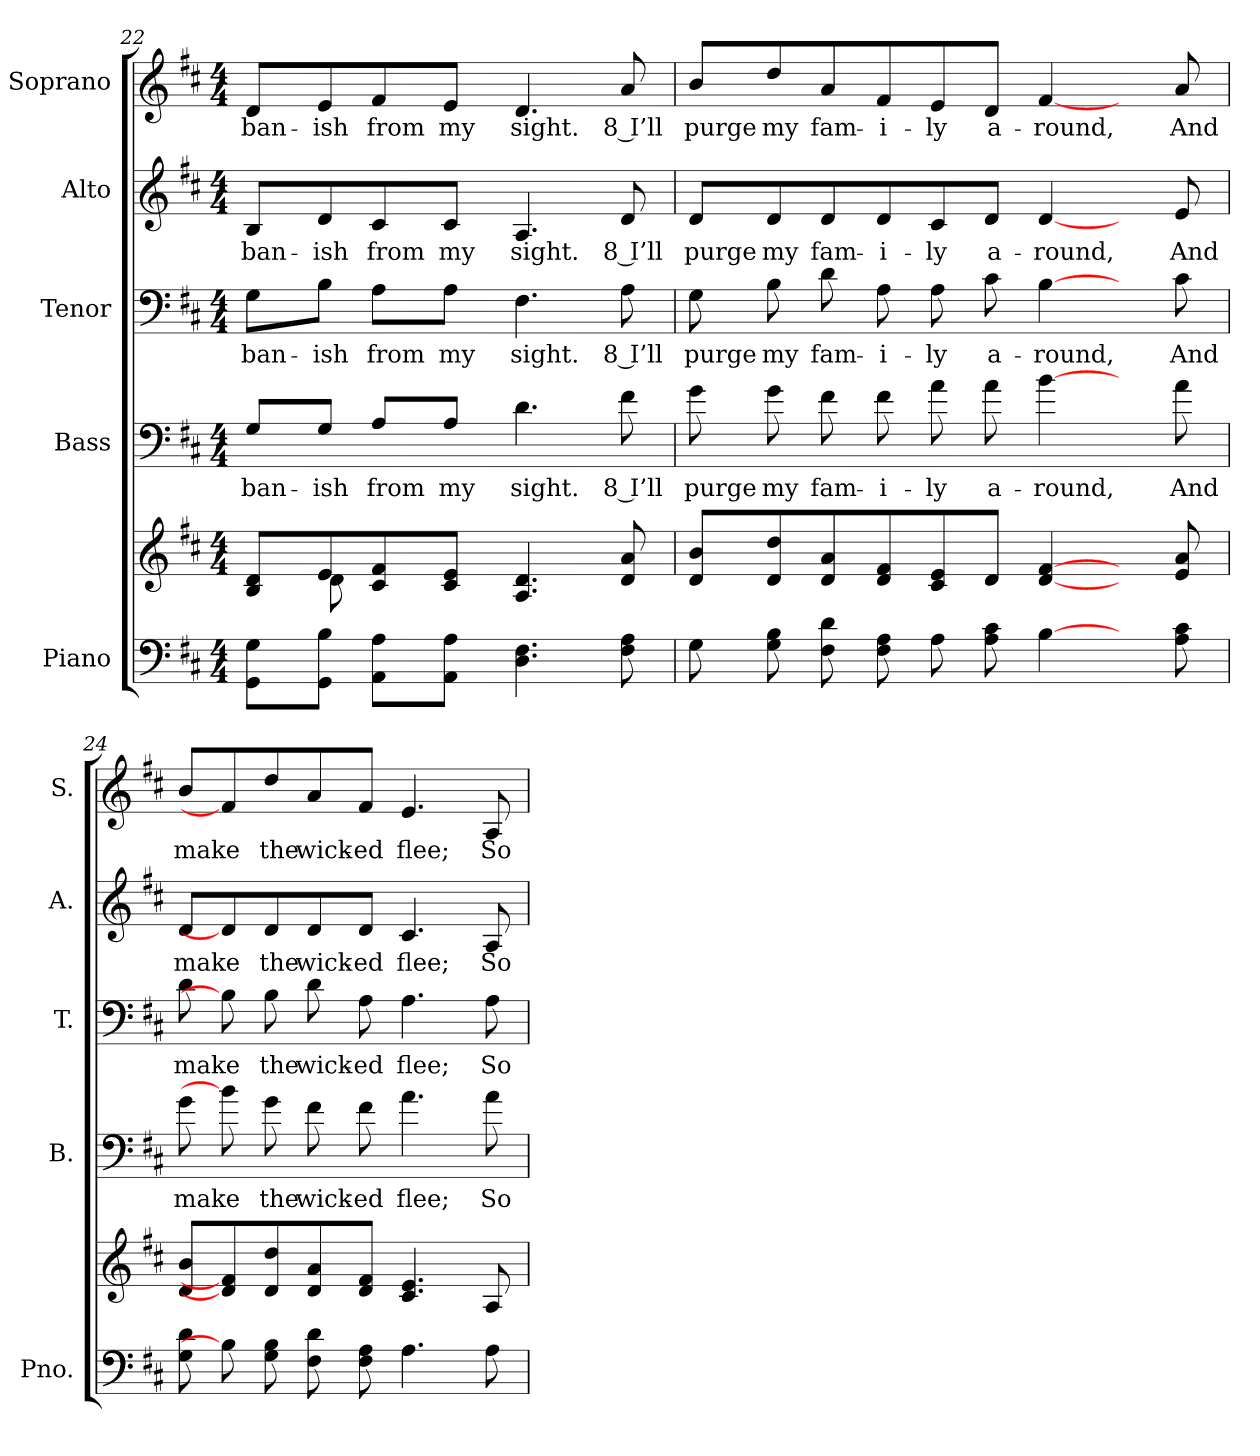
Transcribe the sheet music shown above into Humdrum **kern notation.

**kern	**kern	**kern	**text	**kern	**text	**kern	**text	**kern	**text
*part5	*part5	*part4	*part4	*part3	*part3	*part2	*part2	*part1	*part1
*staff6	*staff5	*staff4	*staff4	*staff3	*staff3	*staff2	*staff2	*staff1	*staff1
*I"Piano	*	*I"Bass	*	*I"Tenor	*	*I"Alto	*	*I"Soprano	*
*I'Pno.	*	*I'B.	*	*I'T.	*	*I'A.	*	*I'S.	*
*clefF4	*clefG2	*clefF4	*	*clefF4	*	*clefG2	*	*clefG2	*
*	*	*ITrd7c12	*	*	*	*	*	*	*
*k[f#c#]	*k[f#c#]	*k[f#c#]	*	*k[f#c#]	*	*k[f#c#]	*	*k[f#c#]	*
*D:	*D:	*D:	*	*D:	*	*D:	*	*D:	*
*M4/4	*M4/4	*M4/4	*	*M4/4	*	*M4/4	*	*M4/4	*
=22	=22	=22	=22	=22	=22	=22	=22	=22	=22
*	*^	*	*	*	*	*	*	*	*
!	!	!	!	!LO:LY:b:color=#000000	!	!	!	!	!	!
!	!	!	!	!	!	!LO:LY:b:color=#000000	!	!	!	!
!	!	!	!	!	!	!	!	!LO:LY:b:color=#000000	!	!
!	!	!	!	!	!	!	!	!	!	!LO:LY:b:color=#000000
8GGi\ 8Gi\L	8Bi/ 8diL	16ryy	8GGi/L	ban-	8Gi\L	ban-	8Bi/L	ban-	8di/L	ban-
.	.	16ryy	.	.	.	.	.	.	.	.
!	!	!	!	!LO:LY:b:color=#000000	!	!	!	!	!	!
!	!	!	!	!	!	!LO:LY:b:color=#000000	!	!	!	!
!	!	!	!	!	!	!	!	!LO:LY:b:color=#000000	!	!
!	!	!	!	!	!	!	!	!	!	!LO:LY:b:color=#000000
8GGi\ 8Bi\J	8ei/	8di\	8GGi/J	-ish	8Bi\J	-ish	8di/	-ish	8ei/	-ish
!	!	!	!	!LO:LY:b:color=#000000	!	!	!	!	!	!
!	!	!	!	!	!	!LO:LY:b:color=#000000	!	!	!	!
!	!	!	!	!	!	!	!	!LO:LY:b:color=#000000	!	!
!	!	!	!	!	!	!	!	!	!	!LO:LY:b:color=#000000
8AAi\ 8Ai\L	8c#i/ 8f#i	16ryy	8AAi/L	from	8Ai\L	from	8c#i/	from	8f#i/	from
.	.	8ryy	.	.	.	.	.	.	.	.
!	!	!	!	!LO:LY:b:color=#000000	!	!	!	!	!	!
!	!	!	!	!	!	!LO:LY:b:color=#000000	!	!	!	!
!	!	!	!	!	!	!	!	!LO:LY:b:color=#000000	!	!
!	!	!	!	!	!	!	!	!	!	!LO:LY:b:color=#000000
8AAi\ 8Ai\J	8c#i/ 8eiJ	.	8AAi/J	my	8Ai\J	my	8c#i/J	my	8ei/J	my
.	.	16ryy	.	.	.	.	.	.	.	.
!	!	!	!	!LO:LY:b:color=#000000	!	!	!	!	!	!
!	!	!	!	!	!	!LO:LY:b:color=#000000	!	!	!	!
!	!	!	!	!	!	!	!	!LO:LY:b:color=#000000	!	!
!	!	!	!	!	!	!	!	!	!	!LO:LY:b:color=#000000
4.Di\ 4.F#i	4.Ai/ 4.di	2ryy	4.Di\	sight.	4.F#i\	sight.	4.Ai/	sight.	4.di/	sight.
!	!	!	!	!LO:LY:b:color=#000000	!	!	!	!	!	!
!	!	!	!	!	!	!LO:LY:b:color=#000000	!	!	!	!
!	!	!	!	!	!	!	!	!LO:LY:b:color=#000000	!	!
!	!	!	!	!	!	!	!	!	!	!LO:LY:b:color=#000000
8F#i\ 8Ai	8di/ 8ai	.	8F#i\	8 I’ll	8Ai\	8 I’ll	8di/	8 I’ll	8ai/	8 I’ll
*	*v	*v	*	*	*	*	*	*	*	*
!!LO:LB:g=z
=23	=23	=23	=23	=23	=23	=23	=23	=23	=23
!	!	!	!LO:LY:b:color=#000000	!	!	!	!	!	!
!	!	!	!	!	!LO:LY:b:color=#000000	!	!	!	!
!	!	!	!	!	!	!	!LO:LY:b:color=#000000	!	!
!	!	!	!	!	!	!	!	!	!LO:LY:b:color=#000000
8Gi\	8di/ 8biL	8Gi\	purge	8Gi\	purge	8di/L	purge	8bi/L	purge
!	!	!	!LO:LY:b:color=#000000	!	!	!	!	!	!
!	!	!	!	!	!LO:LY:b:color=#000000	!	!	!	!
!	!	!	!	!	!	!	!LO:LY:b:color=#000000	!	!
!	!	!	!	!	!	!	!	!	!LO:LY:b:color=#000000
8Gi\ 8Bi	8di/ 8ddi	8Gi\	my	8Bi\	my	8di/	my	8ddi/	my
!	!	!	!LO:LY:b:color=#000000	!	!	!	!	!	!
!	!	!	!	!	!LO:LY:b:color=#000000	!	!	!	!
!	!	!	!	!	!	!	!LO:LY:b:color=#000000	!	!
!	!	!	!	!	!	!	!	!	!LO:LY:b:color=#000000
8F#i\ 8di	8di/ 8ai	8F#i\	fam-	8di\	fam-	8di/	fam-	8ai/	fam-
!	!	!	!LO:LY:b:color=#000000	!	!	!	!	!	!
!	!	!	!	!	!LO:LY:b:color=#000000	!	!	!	!
!	!	!	!	!	!	!	!LO:LY:b:color=#000000	!	!
!	!	!	!	!	!	!	!	!	!LO:LY:b:color=#000000
8F#i\ 8Ai	8di/ 8f#i	8F#i\	-i-	8Ai\	-i-	8di/	-i-	8f#i/	-i-
!	!	!	!LO:LY:b:color=#000000	!	!	!	!	!	!
!	!	!	!	!	!LO:LY:b:color=#000000	!	!	!	!
!	!	!	!	!	!	!	!LO:LY:b:color=#000000	!	!
!	!	!	!	!	!	!	!	!	!LO:LY:b:color=#000000
8Ai\	8c#i/ 8ei	8Ai\	-ly	8Ai\	-ly	8c#i/	-ly	8ei/	-ly
!	!	!	!LO:LY:b:color=#000000	!	!	!	!	!	!
!	!	!	!	!	!LO:LY:b:color=#000000	!	!	!	!
!	!	!	!	!	!	!	!LO:LY:b:color=#000000	!	!
!	!	!	!	!	!	!	!	!	!LO:LY:b:color=#000000
8Ai\ 8c#i	8di/J	8Ai\	a-	8c#i\	a-	8di/J	a-	8di/J	a-
!	!	!	!LO:LY:b:color=#000000	!	!	!	!	!	!
!	!	!	!	!	!LO:LY:b:color=#000000	!	!	!	!
!	!	!	!	!	!	!	!LO:LY:b:color=#000000	!	!
!	!	!	!	!	!	!	!	!	!LO:LY:b:color=#000000
[4Bi\	[4di/ [4f#i	[4Bi\	-round,	[4Bi\	-round,	[4di/	-round,	[4f#i/	-round,
8ryy	8ryy	8ryy	.	8ryy	.	8ryy	.	8ryy	.
!	!	!	!LO:LY:b:color=#000000	!	!	!	!	!	!
!	!	!	!	!	!LO:LY:b:color=#000000	!	!	!	!
!	!	!	!	!	!	!	!LO:LY:b:color=#000000	!	!
!	!	!	!	!	!	!	!	!	!LO:LY:b:color=#000000
8Ai\ 8c#i	8ei/ 8ai	8Ai\	And	8c#i\	And	8ei/	And	8ai/	And
=24	=24	=24	=24	=24	=24	=24	=24	=24	=24
!	!	!	!LO:LY:b:color=#000000	!	!	!	!	!	!
!	!	!	!	!	!LO:LY:b:color=#000000	!	!	!	!
!	!	!	!	!	!	!	!LO:LY:b:color=#000000	!	!
!	!	!	!	!	!	!	!	!	!LO:LY:b:color=#000000
8Gi\ 8di	8di/ 8biL	8Gi\	make	8di\	make	8di/L	make	8bi/L	make
8Bi\]	8di/] 8f#i]	8Bi\]	.	8Bi\]	.	8di/]	.	8f#i/]	.
!	!	!	!LO:LY:b:color=#000000	!	!	!	!	!	!
!	!	!	!	!	!LO:LY:b:color=#000000	!	!	!	!
!	!	!	!	!	!	!	!LO:LY:b:color=#000000	!	!
!	!	!	!	!	!	!	!	!	!LO:LY:b:color=#000000
8Gi\ 8Bi	8di/ 8ddi	8Gi\	the	8Bi\	the	8di/	the	8ddi/	the
!	!	!	!LO:LY:b:color=#000000	!	!	!	!	!	!
!	!	!	!	!	!LO:LY:b:color=#000000	!	!	!	!
!	!	!	!	!	!	!	!LO:LY:b:color=#000000	!	!
!	!	!	!	!	!	!	!	!	!LO:LY:b:color=#000000
8F#i\ 8di	8di/ 8ai	8F#i\	wick-	8di\	wick-	8di/	wick-	8ai/	wick-
!	!	!	!LO:LY:b:color=#000000	!	!	!	!	!	!
!	!	!	!	!	!LO:LY:b:color=#000000	!	!	!	!
!	!	!	!	!	!	!	!LO:LY:b:color=#000000	!	!
!	!	!	!	!	!	!	!	!	!LO:LY:b:color=#000000
8F#i\ 8Ai	8di/ 8f#iJ	8F#i\	-ed	8Ai\	-ed	8di/J	-ed	8f#i/J	-ed
!	!	!	!LO:LY:b:color=#000000	!	!	!	!	!	!
!	!	!	!	!	!LO:LY:b:color=#000000	!	!	!	!
!	!	!	!	!	!	!	!LO:LY:b:color=#000000	!	!
!	!	!	!	!	!	!	!	!	!LO:LY:b:color=#000000
4.Ai\	4.c#i/ 4.ei	4.Ai\	flee;	4.Ai\	flee;	4.c#i/	flee;	4.ei/	flee;
!	!	!	!LO:LY:b:color=#000000	!	!	!	!	!	!
!	!	!	!	!	!LO:LY:b:color=#000000	!	!	!	!
!	!	!	!	!	!	!	!LO:LY:b:color=#000000	!	!
!	!	!	!	!	!	!	!	!	!LO:LY:b:color=#000000
8Ai\	8Ai/	8Ai\	So	8Ai\	So	8Ai/	So	8Ai/	So
=	=	=	=	=	=	=	=	=	=
*-	*-	*-	*-	*-	*-	*-	*-	*-	*-
